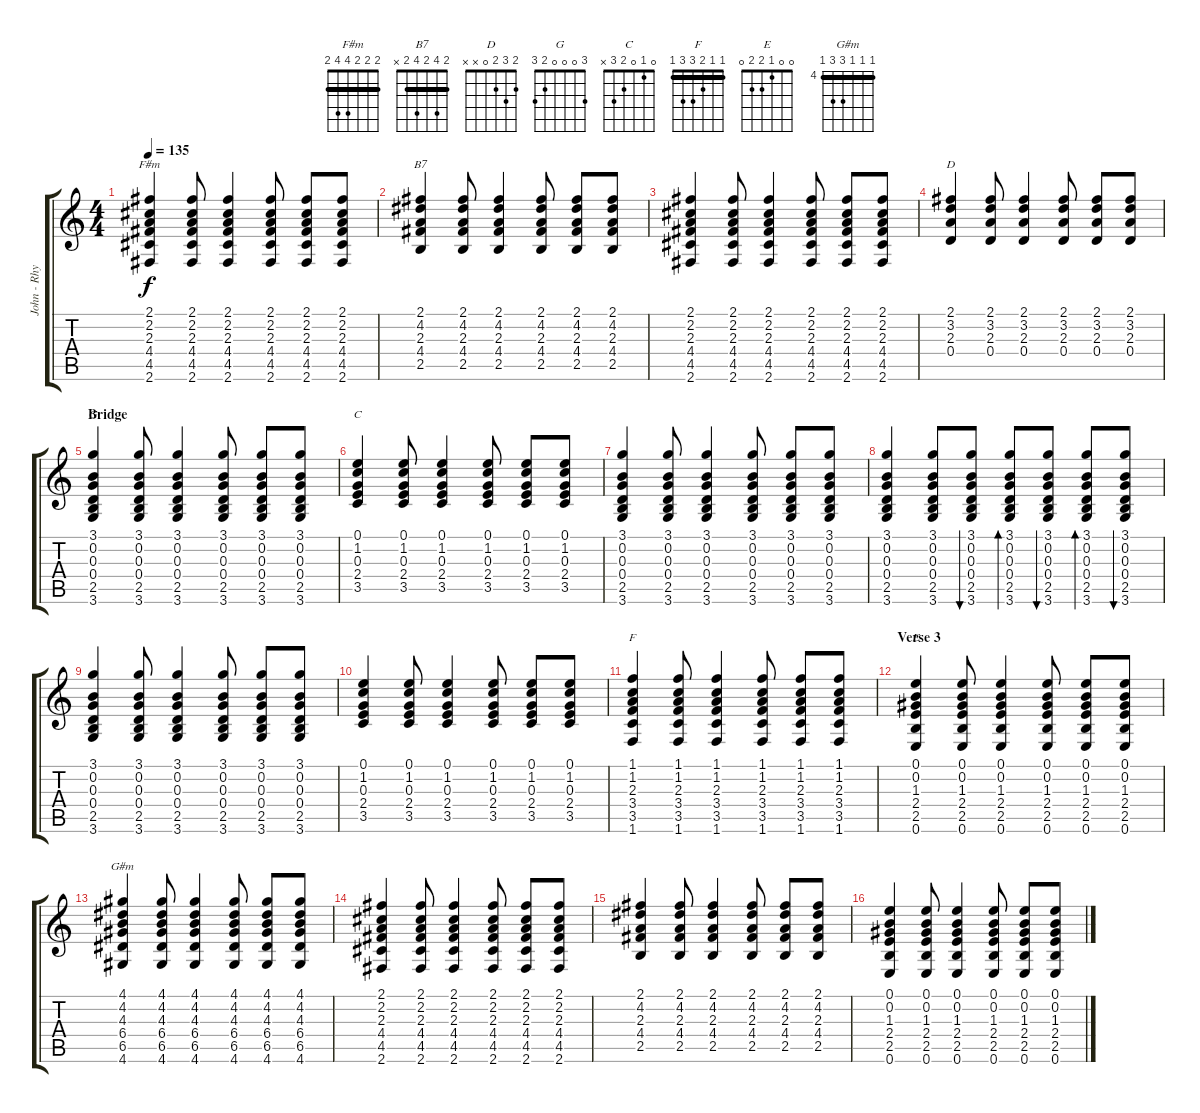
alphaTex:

\track ("John - Rhythm Guitar" "John - Rhy") {instrument electricguitarclean}
\staff {score tabs}
\tuning (E4 B3 G3 D3 A2 E2) {hide}
\chord ("F#m" 2 2 2 4 4 2) {barre 2}
\chord ("B7" 2 4 2 4 2 x) {barre 2}
\chord ("D" 2 3 2 0 x x)
\chord ("G" 3 0 0 0 2 3)
\chord ("C" 0 1 0 2 3 x)
\chord ("F" 1 1 2 3 3 1) {barre 1}
\chord ("E" 0 0 1 2 2 0)
\chord ("G#m" 4 4 4 6 6 4) {firstfret 4 barre 4}
\ts (4 4)
\tempo 135
\clef g2
\ks c
(2.1 2.2 2.3 4.4 4.5 2.6).4{ch "F#m" dy f} (2.1 2.2 2.3 4.4 4.5 2.6).8 (2.1 2.2 2.3 4.4 4.5 2.6).4 (2.1 2.2 2.3 4.4 4.5 2.6).8 (2.1 2.2 2.3 4.4 4.5 2.6).8 (2.1 2.2 2.3 4.4 4.5 2.6).8 |
(2.1 4.2 2.3 4.4 2.5).4{ch "B7"} (2.1 4.2 2.3 4.4 2.5).8 (2.1 4.2 2.3 4.4 2.5).4 (2.1 4.2 2.3 4.4 2.5).8 (2.1 4.2 2.3 4.4 2.5).8 (2.1 4.2 2.3 4.4 2.5).8 |
(2.1 2.2 2.3 4.4 4.5 2.6).4 (2.1 2.2 2.3 4.4 4.5 2.6).8 (2.1 2.2 2.3 4.4 4.5 2.6).4 (2.1 2.2 2.3 4.4 4.5 2.6).8 (2.1 2.2 2.3 4.4 4.5 2.6).8 (2.1 2.2 2.3 4.4 4.5 2.6).8 |
(2.1 3.2 2.3 0.4).4{ch "D"} (2.1 3.2 2.3 0.4).8 (2.1 3.2 2.3 0.4).4 (2.1 3.2 2.3 0.4).8 (2.1 3.2 2.3 0.4).8 (2.1 3.2 2.3 0.4).8 |
\section ("" "Bridge")
(3.1 0.2 0.3 0.4 2.5 3.6).4{ch "G"} (3.1 0.2 0.3 0.4 2.5 3.6).8 (3.1 0.2 0.3 0.4 2.5 3.6).4 (3.1 0.2 0.3 0.4 2.5 3.6).8 (3.1 0.2 0.3 0.4 2.5 3.6).8 (3.1 0.2 0.3 0.4 2.5 3.6).8 |
(0.1 1.2 0.3 2.4 3.5).4{ch "C"} (0.1 1.2 0.3 2.4 3.5).8 (0.1 1.2 0.3 2.4 3.5).4 (0.1 1.2 0.3 2.4 3.5).8 (0.1 1.2 0.3 2.4 3.5).8 (0.1 1.2 0.3 2.4 3.5).8 |
(3.1 0.2 0.3 0.4 2.5 3.6).4 (3.1 0.2 0.3 0.4 2.5 3.6).8 (3.1 0.2 0.3 0.4 2.5 3.6).4 (3.1 0.2 0.3 0.4 2.5 3.6).8 (3.1 0.2 0.3 0.4 2.5 3.6).8 (3.1 0.2 0.3 0.4 2.5 3.6).8 |
(3.1 0.2 0.3 0.4 2.5 3.6).4 (3.1 0.2 0.3 0.4 2.5 3.6).8 (3.1 0.2 0.3 0.4 2.5 3.6).8{bu 30} (3.1 0.2 0.3 0.4 2.5 3.6).8{bd 30} (3.1 0.2 0.3 0.4 2.5 3.6).8{bu 30} (3.1 0.2 0.3 0.4 2.5 3.6).8{bd 30} (3.1 0.2 0.3 0.4 2.5 3.6).8{bu 30} |
(3.1 0.2 0.3 0.4 2.5 3.6).4 (3.1 0.2 0.3 0.4 2.5 3.6).8 (3.1 0.2 0.3 0.4 2.5 3.6).4 (3.1 0.2 0.3 0.4 2.5 3.6).8 (3.1 0.2 0.3 0.4 2.5 3.6).8 (3.1 0.2 0.3 0.4 2.5 3.6).8 |
(0.1 1.2 0.3 2.4 3.5).4 (0.1 1.2 0.3 2.4 3.5).8 (0.1 1.2 0.3 2.4 3.5).4 (0.1 1.2 0.3 2.4 3.5).8 (0.1 1.2 0.3 2.4 3.5).8 (0.1 1.2 0.3 2.4 3.5).8 |
(1.1 1.2 2.3 3.4 3.5 1.6).4{ch "F"} (1.1 1.2 2.3 3.4 3.5 1.6).8 (1.1 1.2 2.3 3.4 3.5 1.6).4 (1.1 1.2 2.3 3.4 3.5 1.6).8 (1.1 1.2 2.3 3.4 3.5 1.6).8 (1.1 1.2 2.3 3.4 3.5 1.6).8 |
\section ("" "Verse 3")
(0.1 0.2 1.3 2.4 2.5 0.6).4{ch "E"} (0.1 0.2 1.3 2.4 2.5 0.6).8 (0.1 0.2 1.3 2.4 2.5 0.6).4 (0.1 0.2 1.3 2.4 2.5 0.6).8 (0.1 0.2 1.3 2.4 2.5 0.6).8 (0.1 0.2 1.3 2.4 2.5 0.6).8 |
(4.1 4.2 4.3 6.4 6.5 4.6).4{ch "G#m"} (4.1 4.2 4.3 6.4 6.5 4.6).8 (4.1 4.2 4.3 6.4 6.5 4.6).4 (4.1 4.2 4.3 6.4 6.5 4.6).8 (4.1 4.2 4.3 6.4 6.5 4.6).8 (4.1 4.2 4.3 6.4 6.5 4.6).8 |
(2.1 2.2 2.3 4.4 4.5 2.6).4 (2.1 2.2 2.3 4.4 4.5 2.6).8 (2.1 2.2 2.3 4.4 4.5 2.6).4 (2.1 2.2 2.3 4.4 4.5 2.6).8 (2.1 2.2 2.3 4.4 4.5 2.6).8 (2.1 2.2 2.3 4.4 4.5 2.6).8 |
(2.1 4.2 2.3 4.4 2.5).4 (2.1 4.2 2.3 4.4 2.5).8 (2.1 4.2 2.3 4.4 2.5).4 (2.1 4.2 2.3 4.4 2.5).8 (2.1 4.2 2.3 4.4 2.5).8 (2.1 4.2 2.3 4.4 2.5).8 |
(0.1 0.2 1.3 2.4 2.5 0.6).4 (0.1 0.2 1.3 2.4 2.5 0.6).8 (0.1 0.2 1.3 2.4 2.5 0.6).4 (0.1 0.2 1.3 2.4 2.5 0.6).8 (0.1 0.2 1.3 2.4 2.5 0.6).8 (0.1 0.2 1.3 2.4 2.5 0.6).8
